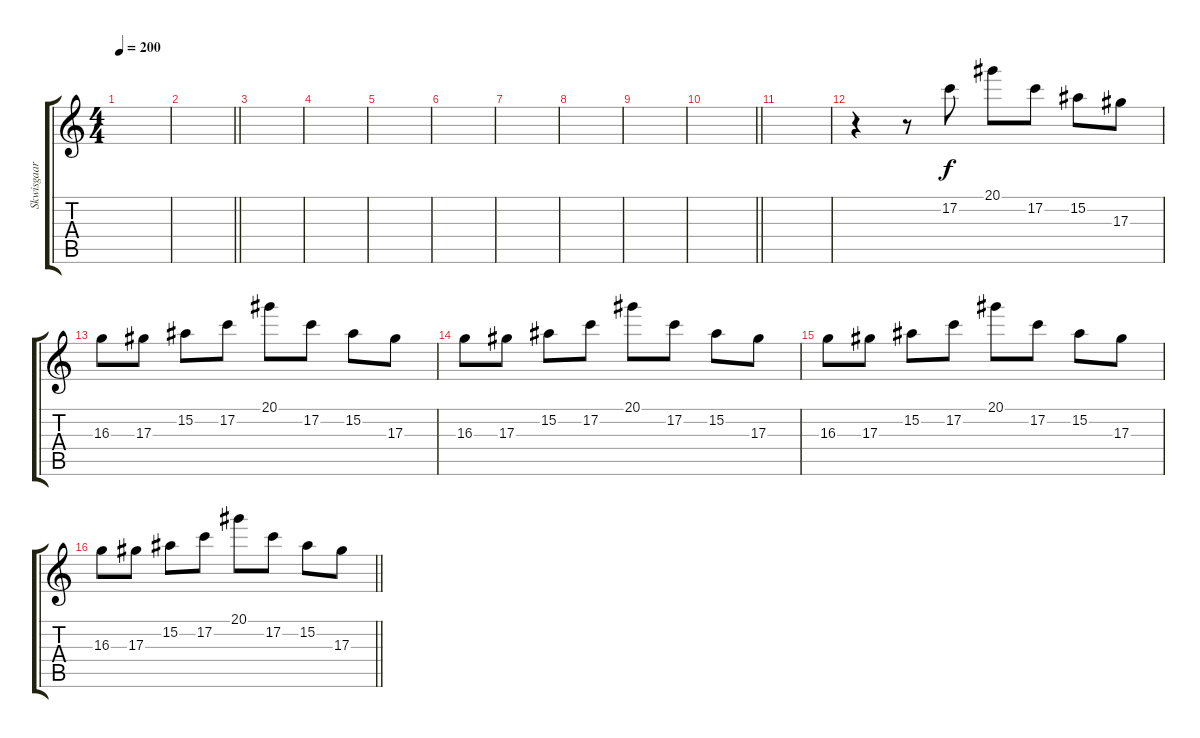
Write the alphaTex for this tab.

\track ("Skwisgaar Skwigelf (Solo Guitar 2)" "Skwisgaar ") {instrument distortionguitar}
\staff {score tabs}
\tuning (C4 G3 Eb3 Bb2 F2 C2) {hide}
\ts (4 4)
\tempo 200
\clef g2
\ks c
|
\barLineRight lightlight
|
|
|
|
|
|
|
|
\barLineRight lightlight
|
|
r.4{volume 2} r.8 17.2.8{volume 13} 20.1.8 17.2.8 15.2.8 17.3.8 |
16.3.8 17.3.8 15.2.8 17.2.8 20.1.8 17.2.8 15.2.8 17.3.8 |
16.3.8 17.3.8 15.2.8 17.2.8 20.1.8 17.2.8 15.2.8 17.3.8 |
16.3.8 17.3.8 15.2.8 17.2.8 20.1.8 17.2.8 15.2.8 17.3.8 |
\barLineRight lightlight
16.3.8 17.3.8 15.2.8 17.2.8 20.1.8 17.2.8 15.2.8 17.3.8
